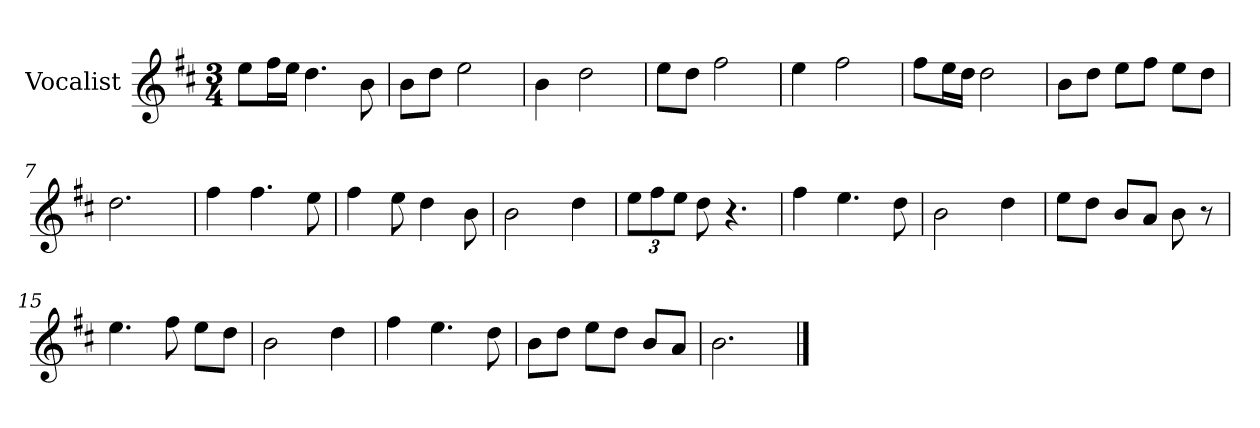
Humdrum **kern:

**kern
*part1
*staff1
*I"Vocalist
*k[f#c#]
*D:
*M3/4
=
8eeL
16ff#L
16eeJJ
4.dd
8b
=1
8bL
8ddJ
2ee
=2
4b
2dd
=3
8eeL
8ddJ
2ff#
=4
4ee
2ff#
=5
8ff#L
16eeL
16ddJJ
2dd
=6
8bL
8ddJ
8eeL
8ff#J
8eeL
8ddJ
=7
2.dd
=8
4ff#
4.ff#
8ee
=9
4ff#
8ee
4dd
8b
=10
2b
4dd
=11
12eeL
12ff#
12eeJ
8dd
4.r
=12
4ff#
4.ee
8dd
=13
2b
4dd
=14
8eeL
8ddJ
8bL
8aJ
8b
8r
=15
4.ee
8ff#
8eeL
8ddJ
=16
2b
4dd
=17
4ff#
4.ee
8dd
=18
8bL
8ddJ
8eeL
8ddJ
8bL
8aJ
=19
2.b
==
*-
